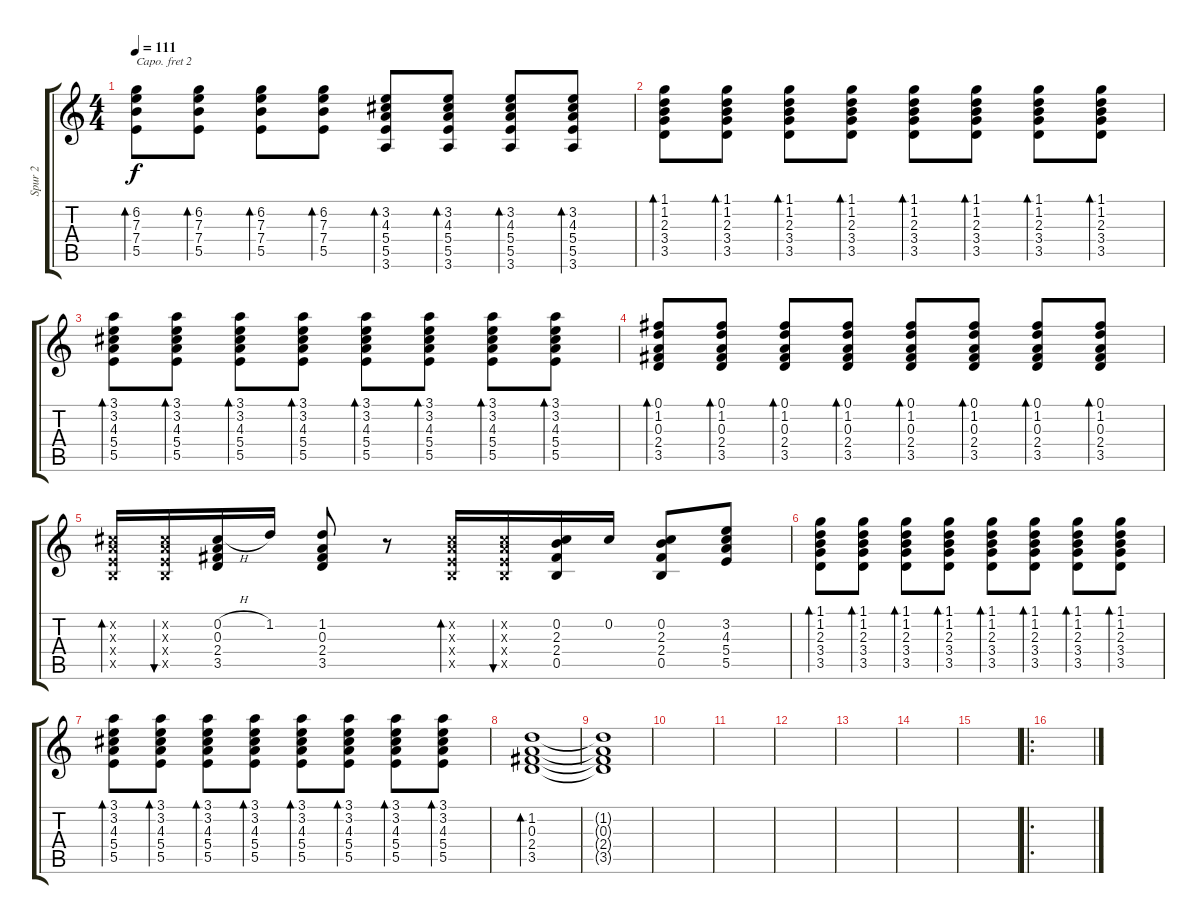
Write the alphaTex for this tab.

\track ("Spur 2" "Spur 2") {instrument overdrivenguitar}
\staff {score tabs}
\capo 2
\tuning (E4 B3 G3 D3 A2 E2) {hide}
\ts (4 4)
\tempo 111
\clef g2
\ks c
(6.2 7.3 7.4 5.5).8{bd 60 dy f} (6.2 7.3 7.4 5.5).8{bd 60} (6.2 7.3 7.4 5.5).8{bd 60} (6.2 7.3 7.4 5.5).8{bd 60} (3.2 4.3 5.4 5.5 3.6).8{bd 60} (3.2 4.3 5.4 5.5 3.6).8{bd 60} (3.2 4.3 5.4 5.5 3.6).8{bd 60} (3.2 4.3 5.4 5.5 3.6).8{bd 60} |
(1.1 1.2 2.3 3.4 3.5).8{bd 60} (1.1 1.2 2.3 3.4 3.5).8{bd 60} (1.1 1.2 2.3 3.4 3.5).8{bd 60} (1.1 1.2 2.3 3.4 3.5).8{bd 60} (1.1 1.2 2.3 3.4 3.5).8{bd 60} (1.1 1.2 2.3 3.4 3.5).8{bd 60} (1.1 1.2 2.3 3.4 3.5).8{bd 60} (1.1 1.2 2.3 3.4 3.5).8{bd 60} |
(3.1 3.2 4.3 5.4 5.5).8{bd 60} (3.1 3.2 4.3 5.4 5.5).8{bd 60} (3.1 3.2 4.3 5.4 5.5).8{bd 60} (3.1 3.2 4.3 5.4 5.5).8{bd 60} (3.1 3.2 4.3 5.4 5.5).8{bd 60} (3.1 3.2 4.3 5.4 5.5).8{bd 60} (3.1 3.2 4.3 5.4 5.5).8{bd 60} (3.1 3.2 4.3 5.4 5.5).8{bd 60} |
(0.1 1.2 0.3 2.4 3.5).8{bd 60} (0.1 1.2 0.3 2.4 3.5).8{bd 60} (0.1 1.2 0.3 2.4 3.5).8{bd 60} (0.1 1.2 0.3 2.4 3.5).8{bd 60} (0.1 1.2 0.3 2.4 3.5).8{bd 60} (0.1 1.2 0.3 2.4 3.5).8{bd 60} (0.1 1.2 0.3 2.4 3.5).8{bd 60} (0.1 1.2 0.3 2.4 3.5).8{bd 60} |
(0.2{x} 0.3{x} 0.4{x} 0.5{x}).16{bd 60} (0.2{x} 0.3{x} 0.4{x} 0.5{x}).16{bu 60} (0.2{h} 0.3 2.4 3.5).16 1.2.16 (1.2 0.3 2.4 3.5).8 r.8 (0.2{x} 0.3{x} 0.4{x} 0.5{x}).16{bd 60} (0.2{x} 0.3{x} 0.4{x} 0.5{x}).16{bu 60} (0.2 2.3 2.4 0.5).16 0.2.16 (0.2 2.3 2.4 0.5).8 (3.2 4.3 5.4 5.5).8 |
(1.1 1.2 2.3 3.4 3.5).8{bd 60} (1.1 1.2 2.3 3.4 3.5).8{bd 60} (1.1 1.2 2.3 3.4 3.5).8{bd 60} (1.1 1.2 2.3 3.4 3.5).8{bd 60} (1.1 1.2 2.3 3.4 3.5).8{bd 60} (1.1 1.2 2.3 3.4 3.5).8{bd 60} (1.1 1.2 2.3 3.4 3.5).8{bd 60} (1.1 1.2 2.3 3.4 3.5).8{bd 60} |
(3.1 3.2 4.3 5.4 5.5).8{bd 60} (3.1 3.2 4.3 5.4 5.5).8{bd 60} (3.1 3.2 4.3 5.4 5.5).8{bd 60} (3.1 3.2 4.3 5.4 5.5).8{bd 60} (3.1 3.2 4.3 5.4 5.5).8{bd 60} (3.1 3.2 4.3 5.4 5.5).8{bd 60} (3.1 3.2 4.3 5.4 5.5).8{bd 60} (3.1 3.2 4.3 5.4 5.5).8{bd 60} |
(1.2 0.3 2.4 3.5).1{bd 60} |
(1.2{t} 0.3{t} 2.4{t} 3.5{t}).1 |
|
|
|
|
|
|
\ro
